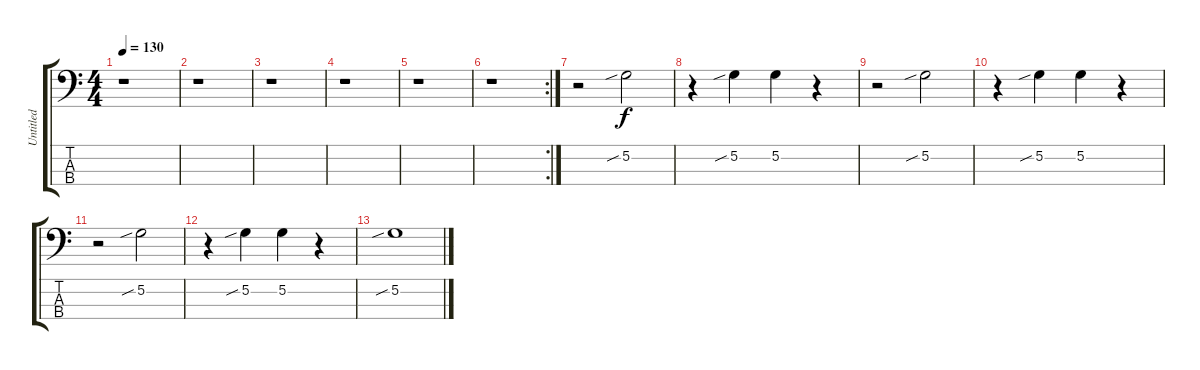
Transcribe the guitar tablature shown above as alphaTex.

\track ("Untitled" "Untitled") {instrument electricbassfinger}
\staff {score tabs}
\tuning (G2 D2 A1 E1) {hide}
\ts (4 4)
\tempo 130
\clef f4
\ks c
r.1{dy f} |
r.1 |
r.1 |
r.1 |
r.1 |
\rc 2
r.1 |
r.2 5.2{sib}.2 |
r.4 5.2{sib}.4 5.2.4 r.4 |
r.2 5.2{sib}.2 |
r.4 5.2{sib}.4 5.2.4 r.4 |
r.2 5.2{sib}.2 |
r.4 5.2{sib}.4 5.2.4 r.4 |
5.2{sib}.1
